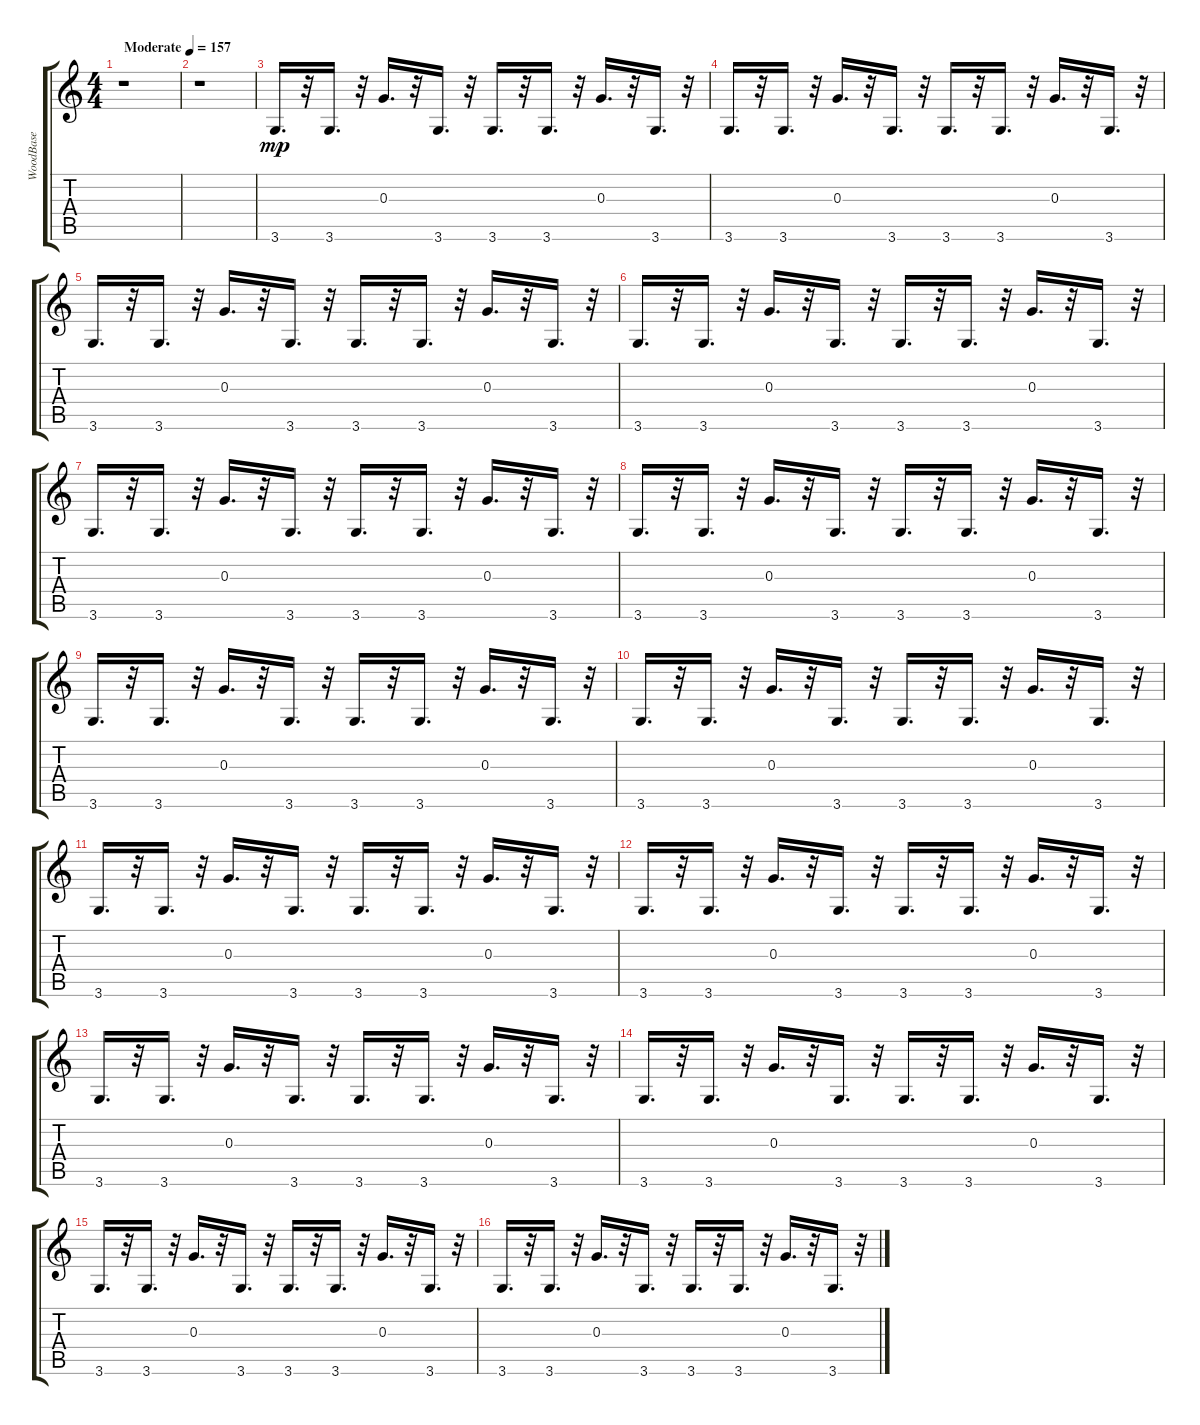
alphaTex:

\track ("WoodBase            " "WoodBase  ") {instrument acousticbass}
\staff {score tabs}
\tuning (E4 B3 G3 D3 A2 E2) {hide}
\ts (4 4)
\tempo (157 "Moderate")
\clef g2
\ks c
r.1{dy mp instrument acousticbass} |
r.1 |
3.6.16{d instrument acousticbass} r.32 3.6.16{d} r.32 0.3.16{d} r.32 3.6.16{d} r.32 3.6.16{d} r.32 3.6.16{d} r.32 0.3.16{d} r.32 3.6.16{d} r.32 |
3.6.16{d} r.32 3.6.16{d} r.32 0.3.16{d} r.32 3.6.16{d} r.32 3.6.16{d} r.32 3.6.16{d} r.32 0.3.16{d} r.32 3.6.16{d} r.32 |
3.6.16{d} r.32 3.6.16{d} r.32 0.3.16{d} r.32 3.6.16{d} r.32 3.6.16{d} r.32 3.6.16{d} r.32 0.3.16{d} r.32 3.6.16{d} r.32 |
3.6.16{d} r.32 3.6.16{d} r.32 0.3.16{d} r.32 3.6.16{d} r.32 3.6.16{d} r.32 3.6.16{d} r.32 0.3.16{d} r.32 3.6.16{d} r.32 |
3.6.16{d} r.32 3.6.16{d} r.32 0.3.16{d} r.32 3.6.16{d} r.32 3.6.16{d} r.32 3.6.16{d} r.32 0.3.16{d} r.32 3.6.16{d} r.32 |
3.6.16{d} r.32 3.6.16{d} r.32 0.3.16{d} r.32 3.6.16{d} r.32 3.6.16{d} r.32 3.6.16{d} r.32 0.3.16{d} r.32 3.6.16{d} r.32 |
3.6.16{d} r.32 3.6.16{d} r.32 0.3.16{d} r.32 3.6.16{d} r.32 3.6.16{d} r.32 3.6.16{d} r.32 0.3.16{d} r.32 3.6.16{d} r.32 |
3.6.16{d} r.32 3.6.16{d} r.32 0.3.16{d} r.32 3.6.16{d} r.32 3.6.16{d} r.32 3.6.16{d} r.32 0.3.16{d} r.32 3.6.16{d} r.32 |
3.6.16{d} r.32 3.6.16{d} r.32 0.3.16{d} r.32 3.6.16{d} r.32 3.6.16{d} r.32 3.6.16{d} r.32 0.3.16{d} r.32 3.6.16{d} r.32 |
3.6.16{d} r.32 3.6.16{d} r.32 0.3.16{d} r.32 3.6.16{d} r.32 3.6.16{d} r.32 3.6.16{d} r.32 0.3.16{d} r.32 3.6.16{d} r.32 |
3.6.16{d} r.32 3.6.16{d} r.32 0.3.16{d} r.32 3.6.16{d} r.32 3.6.16{d} r.32 3.6.16{d} r.32 0.3.16{d} r.32 3.6.16{d} r.32 |
3.6.16{d} r.32 3.6.16{d} r.32 0.3.16{d} r.32 3.6.16{d} r.32 3.6.16{d} r.32 3.6.16{d} r.32 0.3.16{d} r.32 3.6.16{d} r.32 |
3.6.16{d} r.32 3.6.16{d} r.32 0.3.16{d} r.32 3.6.16{d} r.32 3.6.16{d} r.32 3.6.16{d} r.32 0.3.16{d} r.32 3.6.16{d} r.32 |
3.6.16{d} r.32 3.6.16{d} r.32 0.3.16{d} r.32 3.6.16{d} r.32 3.6.16{d} r.32 3.6.16{d} r.32 0.3.16{d} r.32 3.6.16{d} r.32
